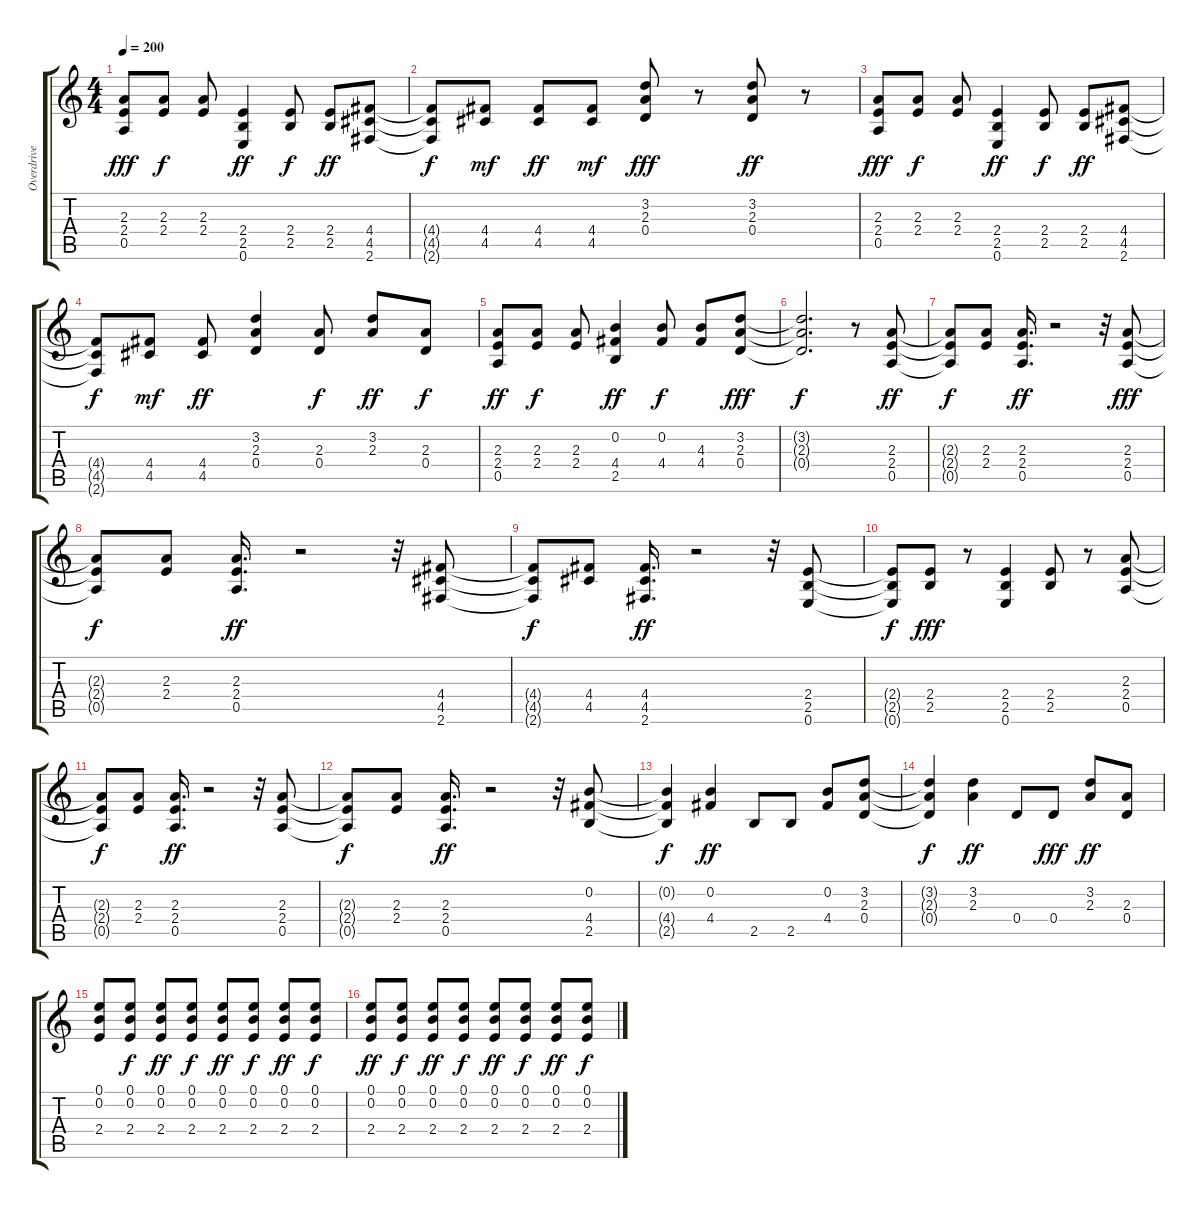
\track ("Overdrive Effect2(Ka)" "Overdrive ") {instrument overdrivenguitar}
\staff {score tabs}
\tuning (E4 B3 G3 D3 A2 E2) {hide}
\ts (4 4)
\tempo 200
\clef g2
\ks c
(2.3 2.4 0.5).8{dy fff} (2.3 2.4).8{dy f} (2.3 2.4).8 (2.4 2.5 0.6).4{dy ff} (2.4 2.5).8{dy f} (2.4 2.5).8{dy ff} (4.4 4.5 2.6).8 |
(4.4{t} 4.5{t} 2.6{t}).8{dy f} (4.4 4.5).8{dy mf} (4.4 4.5).8{dy ff} (4.4 4.5).8{dy mf} (3.2 2.3 0.4).8{dy fff} r.8 (3.2 2.3 0.4).8{dy ff} r.8 |
(2.3 2.4 0.5).8{dy fff} (2.3 2.4).8{dy f} (2.3 2.4).8 (2.4 2.5 0.6).4{dy ff} (2.4 2.5).8{dy f} (2.4 2.5).8{dy ff} (4.4 4.5 2.6).8 |
(4.4{t} 4.5{t} 2.6{t}).8{dy f} (4.4 4.5).8{dy mf} (4.4 4.5).8{dy ff} (3.2 2.3 0.4).4 (2.3 0.4).8{dy f} (3.2 2.3).8{dy ff} (2.3 0.4).8{dy f} |
(2.3 2.4 0.5).8{dy ff} (2.3 2.4).8{dy f} (2.3 2.4).8 (0.2 4.4 2.5).4{dy ff} (0.2 4.4).8{dy f} (4.3 4.4).8 (3.2 2.3 0.4).8{dy fff} |
(3.2{t} 2.3{t} 0.4{t}).2{d dy f} r.8 (2.3 2.4 0.5).8{dy ff} |
(2.3{t} 2.4{t} 0.5{t}).8{dy f} (2.3 2.4).8 (2.3 2.4 0.5).16{d dy ff} r.2 r.32 (2.3 2.4 0.5).8{dy fff} |
(2.3{t} 2.4{t} 0.5{t}).8{dy f} (2.3 2.4).8 (2.3 2.4 0.5).16{d dy ff} r.2 r.32 (4.4 4.5 2.6).8 |
(4.4{t} 4.5{t} 2.6{t}).8{dy f} (4.4 4.5).8 (4.4 4.5 2.6).16{d dy ff} r.2 r.32 (2.4 2.5 0.6).8 |
(2.4{t} 2.5{t} 0.6{t}).8{dy f} (2.4 2.5).8{dy fff} r.8 (2.4 2.5 0.6).4 (2.4 2.5).8 r.8 (2.3 2.4 0.5).8 |
(2.3{t} 2.4{t} 0.5{t}).8{dy f} (2.3 2.4).8 (2.3 2.4 0.5).16{d dy ff} r.2 r.32 (2.3 2.4 0.5).8 |
(2.3{t} 2.4{t} 0.5{t}).8{dy f} (2.3 2.4).8 (2.3 2.4 0.5).16{d dy ff} r.2 r.32 (0.2 4.4 2.5).8 |
(0.2{t} 4.4{t} 2.5{t}).4{dy f} (0.2 4.4).4{dy ff} 2.5.8 2.5.8 (0.2 4.4).8 (3.2 2.3 0.4).8 |
(3.2{t} 2.3{t} 0.4{t}).4{dy f} (3.2 2.3).4{dy ff} 0.4.8 0.4.8{dy fff} (3.2 2.3).8{dy ff} (2.3 0.4).8 |
(0.1 0.2 2.4).8 (0.1 0.2 2.4).8{dy f} (0.1 0.2 2.4).8{dy ff} (0.1 0.2 2.4).8{dy f} (0.1 0.2 2.4).8{dy ff} (0.1 0.2 2.4).8{dy f} (0.1 0.2 2.4).8{dy ff} (0.1 0.2 2.4).8{dy f} |
(0.1 0.2 2.4).8{dy ff} (0.1 0.2 2.4).8{dy f} (0.1 0.2 2.4).8{dy ff} (0.1 0.2 2.4).8{dy f} (0.1 0.2 2.4).8{dy ff} (0.1 0.2 2.4).8{dy f} (0.1 0.2 2.4).8{dy ff} (0.1 0.2 2.4).8{dy f}
